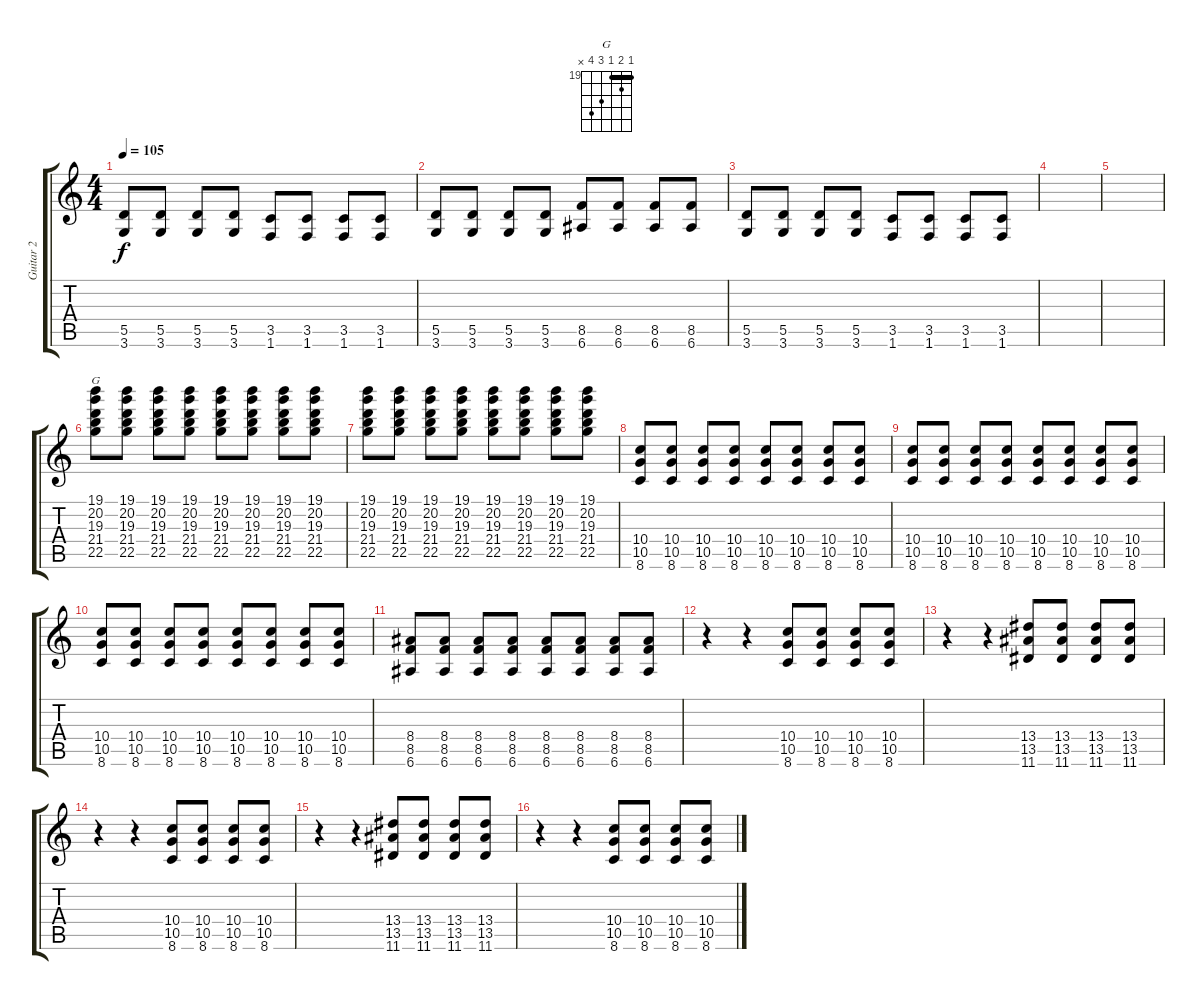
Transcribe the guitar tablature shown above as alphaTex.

\track ("Guitar 2" "Guitar 2") {instrument electricguitarclean}
\staff {score tabs}
\tuning (E4 B3 G3 D3 A2 E2) {hide}
\chord ("G" 19 20 19 21 22 x) {firstfret 19 barre 19}
\ts (4 4)
\tempo 105
\clef g2
\ks c
(5.5 3.6).8{dy f} (5.5 3.6).8 (5.5 3.6).8 (5.5 3.6).8 (3.5 1.6).8 (3.5 1.6).8 (3.5 1.6).8 (3.5 1.6).8 |
(5.5 3.6).8 (5.5 3.6).8 (5.5 3.6).8 (5.5 3.6).8 (8.5 6.6).8 (8.5 6.6).8 (8.5 6.6).8 (8.5 6.6).8 |
(5.5 3.6).8 (5.5 3.6).8 (5.5 3.6).8 (5.5 3.6).8 (3.5 1.6).8 (3.5 1.6).8 (3.5 1.6).8 (3.5 1.6).8 |
|
|
(19.1 20.2 19.3 21.4 22.5).8{ch "G"} (19.1 20.2 19.3 21.4 22.5).8 (19.1 20.2 19.3 21.4 22.5).8 (19.1 20.2 19.3 21.4 22.5).8 (19.1 20.2 19.3 21.4 22.5).8 (19.1 20.2 19.3 21.4 22.5).8 (19.1 20.2 19.3 21.4 22.5).8 (19.1 20.2 19.3 21.4 22.5).8 |
(19.1 20.2 19.3 21.4 22.5).8 (19.1 20.2 19.3 21.4 22.5).8 (19.1 20.2 19.3 21.4 22.5).8 (19.1 20.2 19.3 21.4 22.5).8 (19.1 20.2 19.3 21.4 22.5).8 (19.1 20.2 19.3 21.4 22.5).8 (19.1 20.2 19.3 21.4 22.5).8 (19.1 20.2 19.3 21.4 22.5).8 |
(10.4 10.5 8.6).8 (10.4 10.5 8.6).8 (10.4 10.5 8.6).8 (10.4 10.5 8.6).8 (10.4 10.5 8.6).8 (10.4 10.5 8.6).8 (10.4 10.5 8.6).8 (10.4 10.5 8.6).8 |
(10.4 10.5 8.6).8 (10.4 10.5 8.6).8 (10.4 10.5 8.6).8 (10.4 10.5 8.6).8 (10.4 10.5 8.6).8 (10.4 10.5 8.6).8 (10.4 10.5 8.6).8 (10.4 10.5 8.6).8 |
(10.4 10.5 8.6).8 (10.4 10.5 8.6).8 (10.4 10.5 8.6).8 (10.4 10.5 8.6).8 (10.4 10.5 8.6).8 (10.4 10.5 8.6).8 (10.4 10.5 8.6).8 (10.4 10.5 8.6).8 |
(8.4 8.5 6.6).8 (8.4 8.5 6.6).8 (8.4 8.5 6.6).8 (8.4 8.5 6.6).8 (8.4 8.5 6.6).8 (8.4 8.5 6.6).8 (8.4 8.5 6.6).8 (8.4 8.5 6.6).8 |
r.4 r.4 (10.4 10.5 8.6).8 (10.4 10.5 8.6).8 (10.4 10.5 8.6).8 (10.4 10.5 8.6).8 |
r.4 r.4 (13.4 13.5 11.6).8 (13.4 13.5 11.6).8 (13.4 13.5 11.6).8 (13.4 13.5 11.6).8 |
r.4 r.4 (10.4 10.5 8.6).8 (10.4 10.5 8.6).8 (10.4 10.5 8.6).8 (10.4 10.5 8.6).8 |
r.4 r.4 (13.4 13.5 11.6).8 (13.4 13.5 11.6).8 (13.4 13.5 11.6).8 (13.4 13.5 11.6).8 |
r.4 r.4 (10.4 10.5 8.6).8 (10.4 10.5 8.6).8 (10.4 10.5 8.6).8 (10.4 10.5 8.6).8
